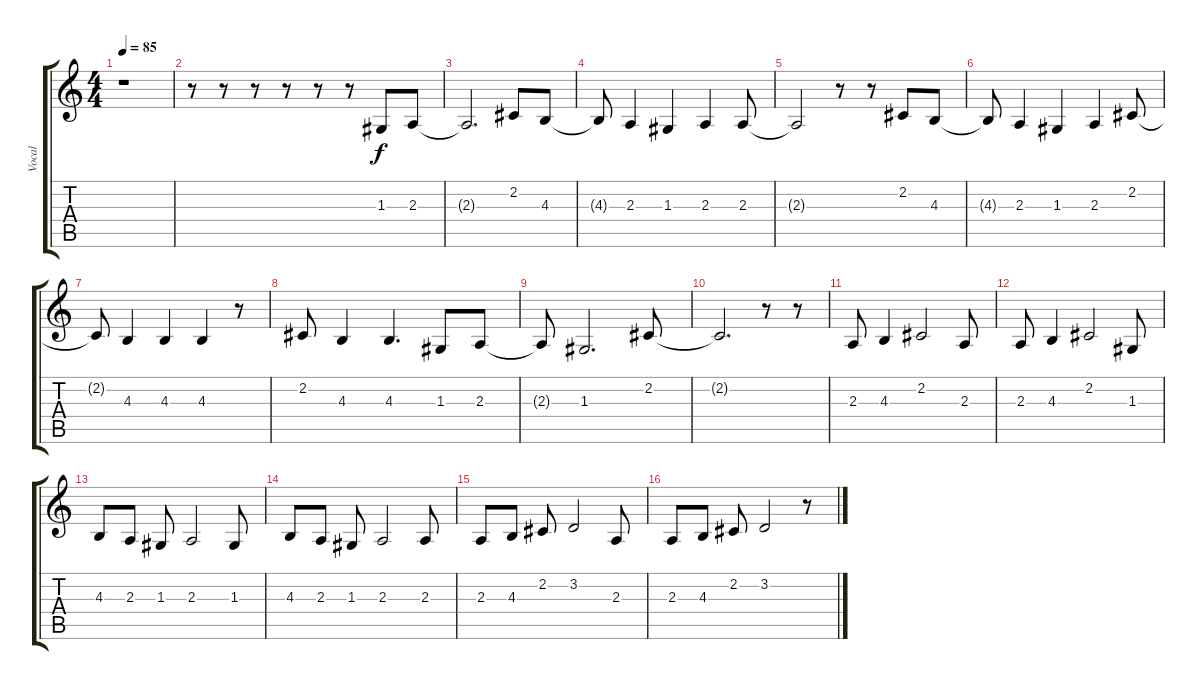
\track ("Vocal" "Vocal") {instrument pad1newage}
\staff {score tabs}
\tuning (E4 B3 G3 D3 A2 D2) {hide}
\ts (4 4)
\tempo 85
\clef g2
\ks c
r.1{dy f} |
r.8 r.8 r.8 r.8 r.8 r.8 1.3.8 2.3.8 |
2.3{t}.2{d} 2.2.8 4.3.8 |
4.3{t}.8 2.3.4 1.3.4 2.3.4 2.3.8 |
2.3{t}.2 r.8 r.8 2.2.8 4.3.8 |
4.3{t}.8 2.3.4 1.3.4 2.3.4 2.2.8 |
2.2{t}.8 4.3.4 4.3.4 4.3.4 r.8 |
2.2.8 4.3.4 4.3.4{d} 1.3.8 2.3.8 |
2.3{t}.8 1.3.2{d} 2.2.8 |
2.2{t}.2{d} r.8 r.8 |
2.3.8 4.3.4 2.2.2 2.3.8 |
2.3.8 4.3.4 2.2.2 1.3.8 |
4.3.8 2.3.8 1.3.8 2.3.2 1.3.8 |
4.3.8 2.3.8 1.3.8 2.3.2 2.3.8 |
2.3.8 4.3.8 2.2.8 3.2.2 2.3.8 |
2.3.8 4.3.8 2.2.8 3.2.2 r.8
